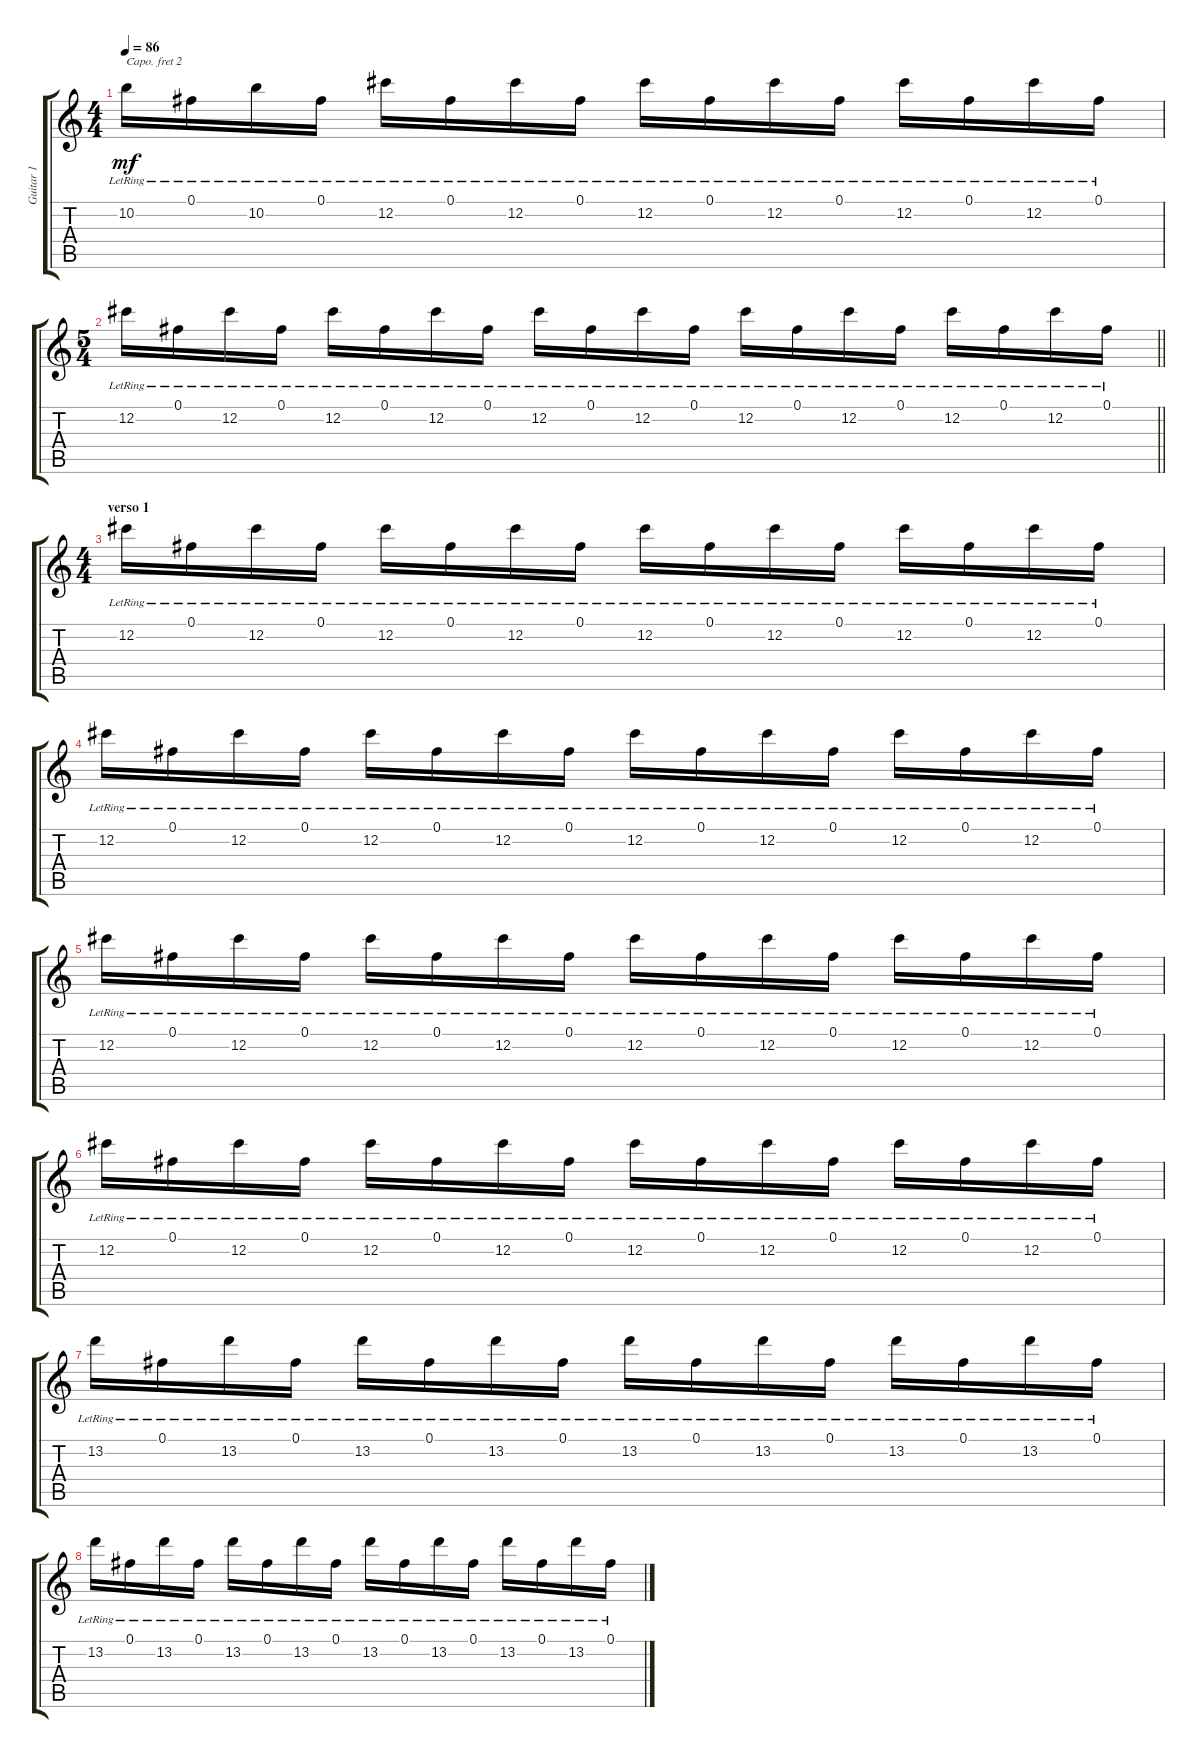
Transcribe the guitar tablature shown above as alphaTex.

\track ("Guitar 1" "Guitar 1") {instrument acousticguitarsteel}
\staff {score tabs}
\capo 2
\tuning (E4 B3 G3 D3 A2 E2) {hide}
\ts (4 4)
\tempo 86
\clef g2
\ks c
10.2{lr}.16{dy mf} 0.1{lr}.16 10.2{lr}.16 0.1{lr}.16 12.2{lr}.16 0.1{lr}.16 12.2{lr}.16 0.1{lr}.16 12.2{lr}.16 0.1{lr}.16 12.2{lr}.16 0.1{lr}.16 12.2{lr}.16 0.1{lr}.16 12.2{lr}.16 0.1{lr}.16 |
\ts (5 4)
\barLineRight lightlight
12.2{lr}.16 0.1{lr}.16 12.2{lr}.16 0.1{lr}.16 12.2{lr}.16{instrument acousticguitarsteel} 0.1{lr}.16 12.2{lr}.16 0.1{lr}.16 12.2{lr}.16 0.1{lr}.16 12.2{lr}.16 0.1{lr}.16 12.2{lr}.16{instrument acousticguitarsteel} 0.1{lr}.16 12.2{lr}.16 0.1{lr}.16 12.2{lr}.16 0.1{lr}.16 12.2{lr}.16 0.1{lr}.16 |
\ts (4 4)
\section ("" "verso 1")
12.2{lr}.16{instrument acousticguitarsteel} 0.1{lr}.16 12.2{lr}.16 0.1{lr}.16 12.2{lr}.16 0.1{lr}.16 12.2{lr}.16 0.1{lr}.16 12.2{lr}.16 0.1{lr}.16 12.2{lr}.16 0.1{lr}.16 12.2{lr}.16 0.1{lr}.16 12.2{lr}.16 0.1{lr}.16 |
12.2{lr}.16 0.1{lr}.16 12.2{lr}.16 0.1{lr}.16 12.2{lr}.16 0.1{lr}.16 12.2{lr}.16 0.1{lr}.16 12.2{lr}.16 0.1{lr}.16 12.2{lr}.16 0.1{lr}.16 12.2{lr}.16 0.1{lr}.16 12.2{lr}.16 0.1{lr}.16 |
12.2{lr}.16 0.1{lr}.16 12.2{lr}.16 0.1{lr}.16 12.2{lr}.16 0.1{lr}.16 12.2{lr}.16 0.1{lr}.16 12.2{lr}.16 0.1{lr}.16 12.2{lr}.16 0.1{lr}.16 12.2{lr}.16 0.1{lr}.16 12.2{lr}.16 0.1{lr}.16 |
12.2{lr}.16 0.1{lr}.16 12.2{lr}.16 0.1{lr}.16 12.2{lr}.16 0.1{lr}.16 12.2{lr}.16 0.1{lr}.16 12.2{lr}.16 0.1{lr}.16 12.2{lr}.16 0.1{lr}.16 12.2{lr}.16 0.1{lr}.16 12.2{lr}.16 0.1{lr}.16 |
13.2{lr}.16 0.1{lr}.16 13.2{lr}.16 0.1{lr}.16 13.2{lr}.16 0.1{lr}.16 13.2{lr}.16 0.1{lr}.16 13.2{lr}.16 0.1{lr}.16 13.2{lr}.16 0.1{lr}.16 13.2{lr}.16 0.1{lr}.16 13.2{lr}.16 0.1{lr}.16 |
13.2{lr}.16 0.1{lr}.16 13.2{lr}.16 0.1{lr}.16 13.2{lr}.16 0.1{lr}.16 13.2{lr}.16 0.1{lr}.16 13.2{lr}.16 0.1{lr}.16 13.2{lr}.16 0.1{lr}.16 13.2{lr}.16 0.1{lr}.16 13.2{lr}.16 0.1{lr}.16
